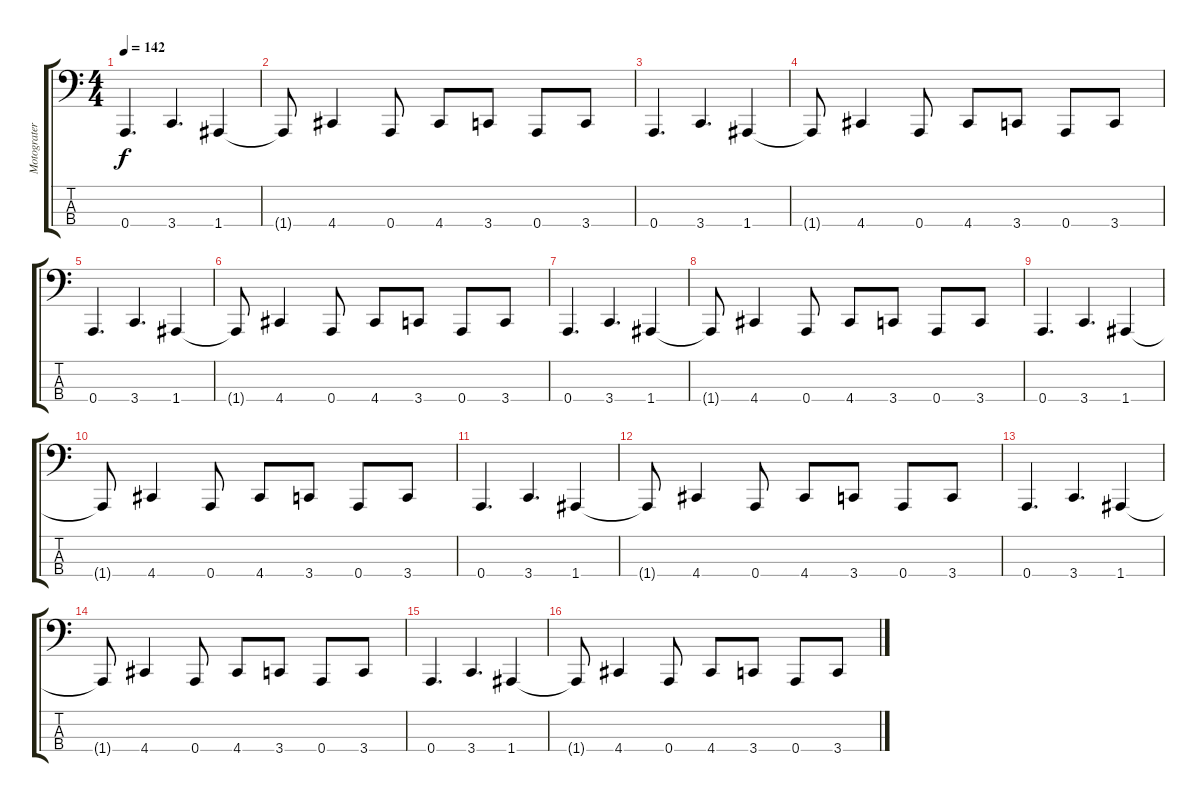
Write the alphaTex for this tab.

\track ("Motograter" "Motograter") {instrument slapbass2}
\staff {score tabs}
\tuning (D2 A1 E1 A0) {hide}
\ts (4 4)
\tempo 142
\clef f4
\ks c
0.4.4{d dy f} 3.4.4{d} 1.4.4 |
1.4{t}.8 4.4.4 0.4.8 4.4.8 3.4.8 0.4.8 3.4.8 |
0.4.4{d} 3.4.4{d} 1.4.4 |
1.4{t}.8 4.4.4 0.4.8 4.4.8 3.4.8 0.4.8 3.4.8 |
0.4.4{d} 3.4.4{d} 1.4.4 |
1.4{t}.8 4.4.4 0.4.8 4.4.8 3.4.8 0.4.8 3.4.8 |
0.4.4{d} 3.4.4{d} 1.4.4 |
1.4{t}.8 4.4.4 0.4.8 4.4.8 3.4.8 0.4.8 3.4.8 |
0.4.4{d} 3.4.4{d} 1.4.4 |
1.4{t}.8 4.4.4 0.4.8 4.4.8 3.4.8 0.4.8 3.4.8 |
0.4.4{d} 3.4.4{d} 1.4.4 |
1.4{t}.8 4.4.4 0.4.8 4.4.8 3.4.8 0.4.8 3.4.8 |
0.4.4{d} 3.4.4{d} 1.4.4 |
1.4{t}.8 4.4.4 0.4.8 4.4.8 3.4.8 0.4.8 3.4.8 |
0.4.4{d} 3.4.4{d} 1.4.4 |
1.4{t}.8 4.4.4 0.4.8 4.4.8 3.4.8 0.4.8 3.4.8
